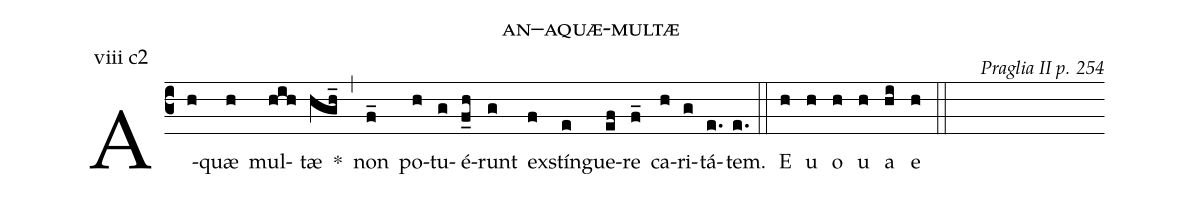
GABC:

name: an--aquæ-multæ;
commentary: Praglia II p. 254;
annotation: viii c2;
%%
(c3) A(h)quæ(h) mul(hih)tæ(hgh_) *(,) non(f_) po(h)tu(g)é(f_h)runt(g) ex(f)stín(e)gue(ef)re(f_) ca(h)ri(g)tá(e.)tem.(e.) (::) E(h) u(h) o(h) u(h) a(hi) e(h) (::)
